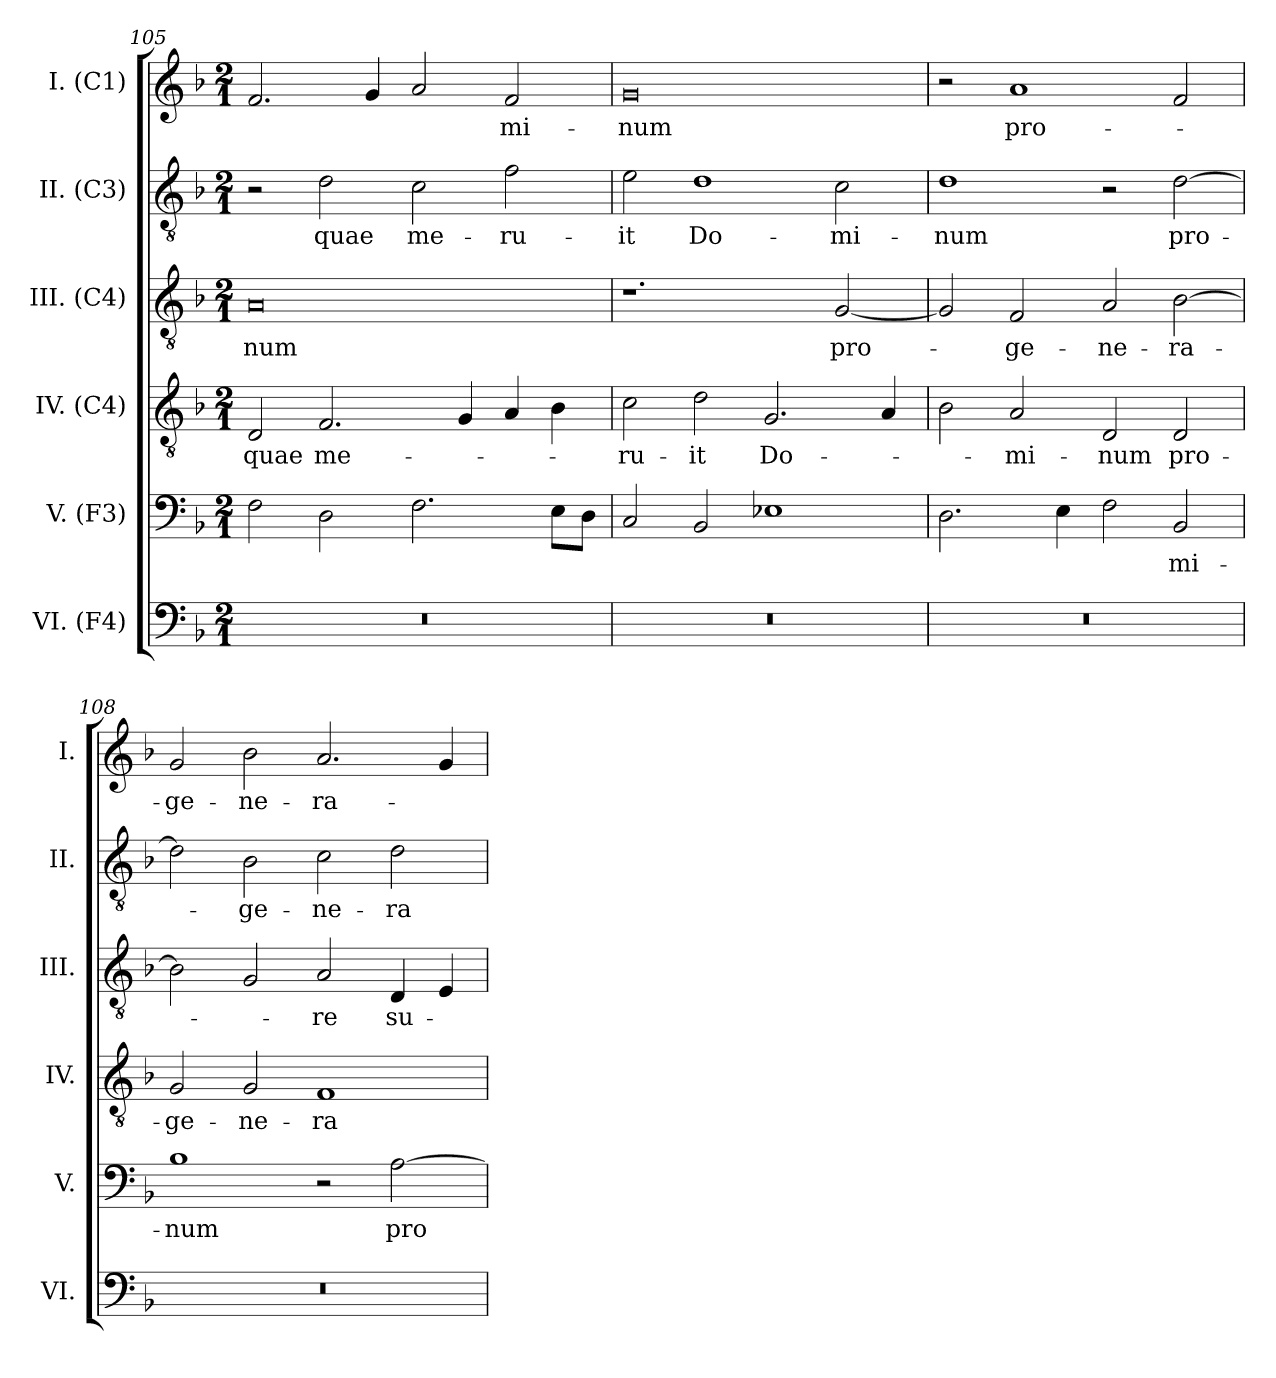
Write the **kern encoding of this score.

**kern	**kern	**text	**kern	**text	**kern	**text	**kern	**text	**kern	**text
*part6	*part5	*part5	*part4	*part4	*part3	*part3	*part2	*part2	*part1	*part1
*staff6	*staff5	*staff5	*staff4	*staff4	*staff3	*staff3	*staff2	*staff2	*staff1	*staff1
*I"VI. (F4)	*I"V. (F3)	*	*I"IV. (C4)	*	*I"III. (C4)	*	*I"II. (C3)	*	*I"I. (C1)	*
*I'VI.	*I'V.	*	*I'IV.	*	*I'III.	*	*I'II.	*	*I'I.	*
!!LO:LB:g=z
*clefF4	*clefF4	*	*clefGv2	*	*clefGv2	*	*clefGv2	*	*clefG2	*
*	*	*	*	*	*ITrd7c12	*	*	*	*	*
*k[b-]	*k[b-]	*	*k[b-]	*	*k[b-]	*	*k[b-]	*	*k[b-]	*
*F:	*F:	*	*F:	*	*F:	*	*F:	*	*F:	*
*M2/1	*M2/1	*	*M2/1	*	*M2/1	*	*M2/1	*	*M2/1	*
=105	=105	=105	=105	=105	=105	=105	=105	=105	=105	=105
!LO:N:vis=1	!	!	!	!	!	!	!	!	!	!
!	!	!	!	!LO:LY:b:color=#000000	!	!	!	!	!	!
!	!	!	!	!	!	!LO:LY:b:color=#000000	!	!	!	!
0r	2Fi\	.	2Di/	quae	0AAi	-num	2r	.	2.fi/	.
!	!	!	!	!LO:LY:b:color=#000000	!	!	!	!	!	!
!	!	!	!	!	!	!	!	!LO:LY:b:color=#000000	!	!
.	2Di\	.	2.Fi/	me-	.	.	2di\	quae	.	.
.	.	.	.	.	.	.	.	.	4gi/	.
!	!	!	!	!	!	!	!	!LO:LY:b:color=#000000	!	!
.	2.Fi\	.	.	.	.	.	2ci\	me-	2ai/	.
.	.	.	4Gi/	.	.	.	.	.	.	.
!	!	!	!	!	!	!	!	!LO:LY:b:color=#000000	!	!
!	!	!	!	!	!	!	!	!	!	!LO:LY:b:color=#000000
.	.	.	4Ai/	.	.	.	2fi\	-ru-	2fi/	-mi-
.	8Ei\L	.	4B-i\	.	.	.	.	.	.	.
.	8Di\J	.	.	.	.	.	.	.	.	.
=106	=106	=106	=106	=106	=106	=106	=106	=106	=106	=106
!LO:N:vis=1	!	!	!	!	!	!	!	!	!	!
!	!	!	!	!LO:LY:b:color=#000000	!	!	!	!	!	!
!	!	!	!	!	!	!	!	!LO:LY:b:color=#000000	!	!
!	!	!	!	!	!	!	!	!	!	!LO:LY:b:color=#000000
0r	2Ci/	.	2ci\	-ru-	1.r	.	2ei\	-it	0gi	-num
!	!	!	!	!LO:LY:b:color=#000000	!	!	!	!	!	!
!	!	!	!	!	!	!	!	!LO:LY:b:color=#000000	!	!
.	2BB-i/	.	2di\	-it	.	.	1di	Do-	.	.
!	!	!	!	!LO:LY:b:color=#000000	!	!	!	!	!	!
.	1E-i	.	2.Gi/	Do-	.	.	.	.	.	.
!	!	!	!	!	!	!LO:LY:b:color=#000000	!	!	!	!
!	!	!	!	!	!	!	!	!LO:LY:b:color=#000000	!	!
.	.	.	.	.	[2GGi/	pro-	2ci\	-mi-	.	.
.	.	.	4Ai/	.	.	.	.	.	.	.
=107	=107	=107	=107	=107	=107	=107	=107	=107	=107	=107
!LO:N:vis=1	!	!	!	!	!	!	!	!	!	!
!	!	!	!	!	!	!	!	!LO:LY:b:color=#000000	!	!
0r	2.Di\	.	2B-i\	.	2GGi/]	.	1di	-num	2r	.
!	!	!	!	!LO:LY:b:color=#000000	!	!	!	!	!	!
!	!	!	!	!	!	!LO:LY:b:color=#000000	!	!	!	!
!	!	!	!	!	!	!	!	!	!	!LO:LY:b:color=#000000
.	.	.	2Ai/	-mi-	2FFi/	-ge-	.	.	1ai	pro-
.	4Ei\	.	.	.	.	.	.	.	.	.
!	!	!	!	!LO:LY:b:color=#000000	!	!	!	!	!	!
!	!	!	!	!	!	!LO:LY:b:color=#000000	!	!	!	!
.	2Fi\	.	2Di/	-num	2AAi/	-ne-	2r	.	.	.
!	!	!LO:LY:b:color=#000000	!	!	!	!	!	!	!	!
!	!	!	!	!LO:LY:b:color=#000000	!	!	!	!	!	!
!	!	!	!	!	!	!LO:LY:b:color=#000000	!	!	!	!
!	!	!	!	!	!	!	!	!LO:LY:b:color=#000000	!	!
.	2BB-i/	-mi-	2Di/	pro-	[2BB-i\	-ra-	[2di\	pro-	2fi/	.
=108	=108	=108	=108	=108	=108	=108	=108	=108	=108	=108
!LO:N:vis=1	!	!	!	!	!	!	!	!	!	!
!	!	!LO:LY:b:color=#000000	!	!	!	!	!	!	!	!
!	!	!	!	!LO:LY:b:color=#000000	!	!	!	!	!	!
!	!	!	!	!	!	!	!	!	!	!LO:LY:b:color=#000000
0r	1B-i	-num	2Gi/	-ge-	2BB-i\]	.	2di\]	.	2gi/	-ge-
!	!	!	!	!LO:LY:b:color=#000000	!	!	!	!	!	!
!	!	!	!	!	!	!	!	!LO:LY:b:color=#000000	!	!
!	!	!	!	!	!	!	!	!	!	!LO:LY:b:color=#000000
.	.	.	2Gi/	-ne-	2GGi/	.	2B-i\	-ge-	2b-i\	-ne-
!	!	!	!	!LO:LY:b:color=#000000	!	!	!	!	!	!
!	!	!	!	!	!	!LO:LY:b:color=#000000	!	!	!	!
!	!	!	!	!	!	!	!	!LO:LY:b:color=#000000	!	!
!	!	!	!	!	!	!	!	!	!	!LO:LY:b:color=#000000
.	2r	.	1Fi	-ra-	2AAi/	-re	2ci\	-ne-	2.ai/	-ra-
!	!	!LO:LY:b:color=#000000	!	!	!	!	!	!	!	!
!	!	!	!	!	!	!LO:LY:b:color=#000000	!	!	!	!
!	!	!	!	!	!	!	!	!LO:LY:b:color=#000000	!	!
.	[2Ai\	pro-	.	.	4DDi/	su-	2di\	-ra-	.	.
.	.	.	.	.	4EEi/	.	.	.	4gi/	.
=	=	=	=	=	=	=	=	=	=	=
*-	*-	*-	*-	*-	*-	*-	*-	*-	*-	*-
